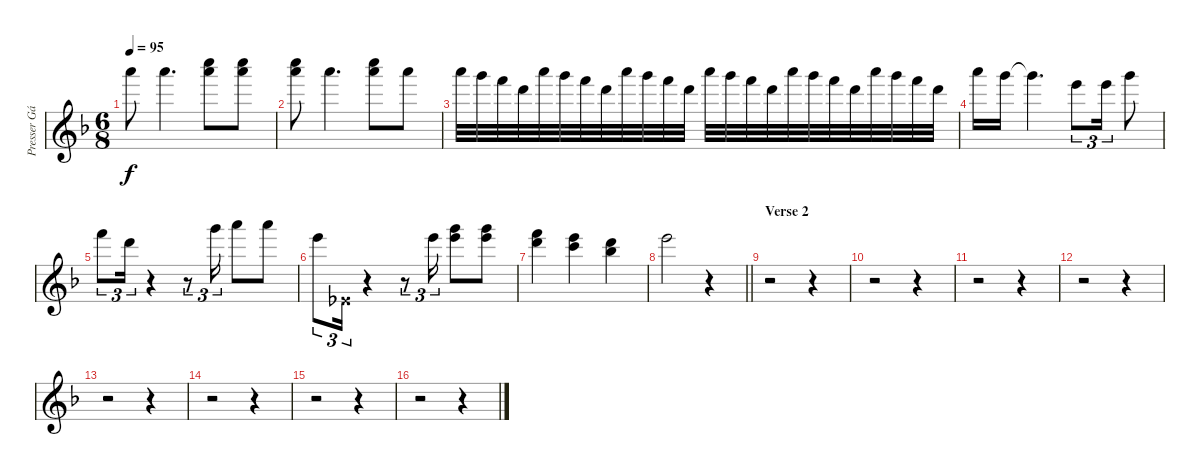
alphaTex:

\track ("Presser Gábor" "Presser Gá") {instrument rockorgan}
\staff {score}
\tuning (Ab4 Eb4 B3 Gb3 Db3 Ab2) {hide}
\ts (6 8)
\tempo 95
\clef g2
\ks dminor
30.2.8{dy f} 30.2.4{d} (28.1 30.2).8 (28.1 30.2).8 |
(28.1 30.2).8 30.2.4{d} (28.1 30.2).8 30.2.8 |
25.1.32 23.1.32 26.2.32 23.2.32 25.1.32 23.1.32 26.2.32 23.2.32 25.1.32 23.1.32 26.2.32 23.2.32 25.1.32 23.1.32 26.2.32 23.2.32 25.1.32 23.1.32 26.2.32 23.2.32 25.1.32 23.1.32 26.2.32 23.2.32 |
25.1.16 23.1.16 23.1{t}.4{d} 25.2.8{tu (3 2)} 25.2.16{tu (3 2)} 23.1.8 |
26.2.8{tu (3 2)} 23.2.16{tu (3 2)} r.4 r.8{tu (3 2)} 23.1.16{tu (3 2)} 25.1.8 25.1.8 |
25.2.8{tu (3 2)} 0.2{x}.16{tu (3 2)} r.4 r.8{tu (3 2)} 25.2.16{tu (3 2)} (23.1 25.2).8 (23.1 25.2).8 |
(21.1 23.2).4 (20.1 21.2).4 (18.1 19.2).4 |
\barLineRight lightlight
20.1.2 r.4 |
\section ("" "Verse 2")
r.2 r.4 |
r.2 r.4 |
r.2 r.4 |
r.2 r.4 |
r.2 r.4 |
r.2 r.4 |
r.2 r.4 |
r.2 r.4
